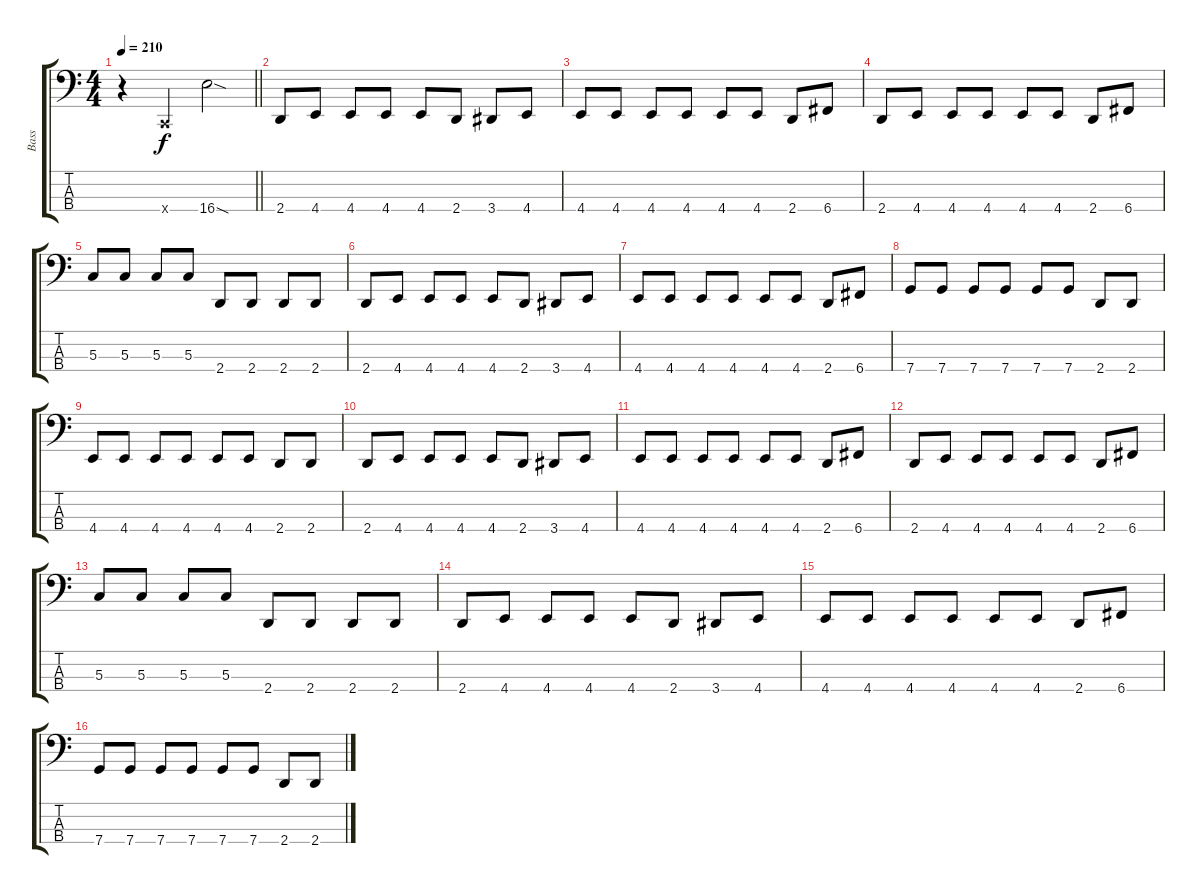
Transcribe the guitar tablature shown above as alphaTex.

\track ("Bass" "Bass") {instrument electricbasspick}
\staff {score tabs}
\tuning (F2 C2 G1 C1) {hide}
\ts (4 4)
\tempo 210
\clef f4
\barLineRight lightlight
\ks c
r.4{dy f instrument electricbasspick} 0.4{x}.4 16.4{sod}.2 |
2.4.8 4.4.8 4.4.8 4.4.8 4.4.8 2.4.8 3.4.8 4.4.8 |
4.4.8 4.4.8 4.4.8 4.4.8 4.4.8 4.4.8 2.4.8 6.4.8 |
2.4.8 4.4.8 4.4.8 4.4.8 4.4.8 4.4.8 2.4.8 6.4.8 |
5.3.8 5.3.8 5.3.8 5.3.8 2.4.8 2.4.8 2.4.8 2.4.8 |
2.4.8 4.4.8 4.4.8 4.4.8 4.4.8 2.4.8 3.4.8 4.4.8 |
4.4.8 4.4.8 4.4.8 4.4.8 4.4.8 4.4.8 2.4.8 6.4.8 |
7.4.8 7.4.8 7.4.8 7.4.8 7.4.8 7.4.8 2.4.8 2.4.8 |
4.4.8 4.4.8 4.4.8 4.4.8 4.4.8 4.4.8 2.4.8 2.4.8 |
2.4.8 4.4.8 4.4.8 4.4.8 4.4.8 2.4.8 3.4.8 4.4.8 |
4.4.8 4.4.8 4.4.8 4.4.8 4.4.8 4.4.8 2.4.8 6.4.8 |
2.4.8 4.4.8 4.4.8 4.4.8 4.4.8 4.4.8 2.4.8 6.4.8 |
5.3.8 5.3.8 5.3.8 5.3.8 2.4.8 2.4.8 2.4.8 2.4.8 |
2.4.8 4.4.8 4.4.8 4.4.8 4.4.8 2.4.8 3.4.8 4.4.8 |
4.4.8 4.4.8 4.4.8 4.4.8 4.4.8 4.4.8 2.4.8 6.4.8 |
7.4.8 7.4.8 7.4.8 7.4.8 7.4.8 7.4.8 2.4.8 2.4.8
